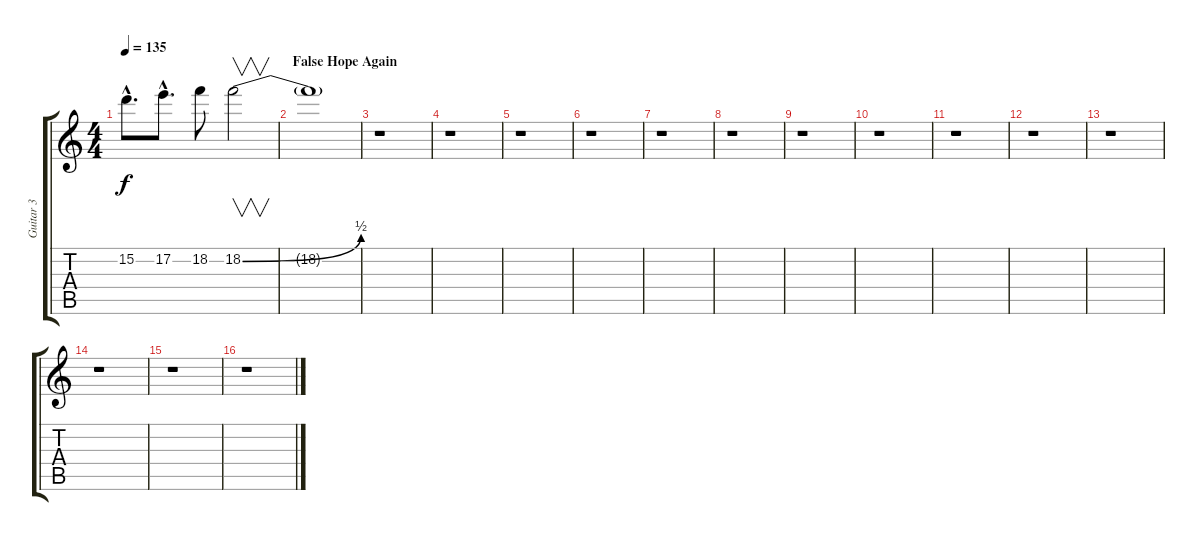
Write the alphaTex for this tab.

\track ("Guitar 3" "Guitar 3") {instrument overdrivenguitar}
\staff {score tabs}
\tuning (E4 B3 G3 D3 A2 E2) {hide}
\ts (4 4)
\tempo 135
\clef g2
\ks c
15.2{hac}.8{d dy f} 17.2{hac}.8{d} 18.2.8 18.2{be (bend 0 0 60 2)}.2{v} |
\section ("" "False Hope Again")
18.2{t}.1 |
r.1 |
r.1 |
r.1 |
r.1 |
r.1 |
r.1 |
r.1 |
r.1 |
r.1 |
r.1 |
r.1 |
r.1 |
r.1 |
r.1
